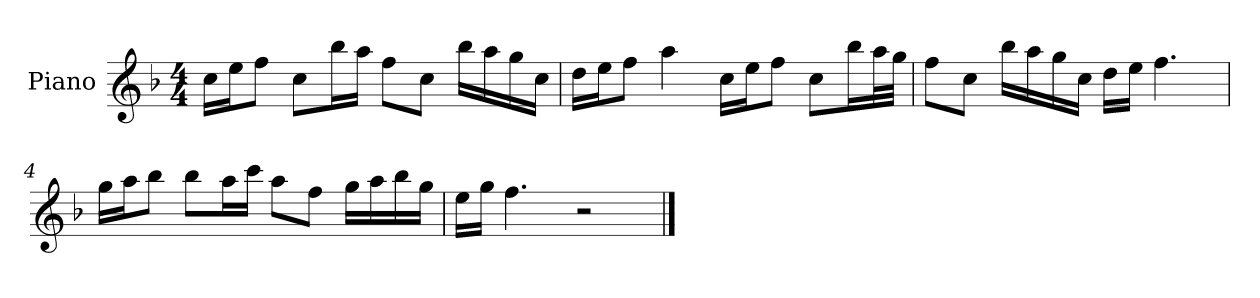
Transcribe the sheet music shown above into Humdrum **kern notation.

**kern
*part1
*staff1
*I"Piano
*I'P-no
*clefG2
*k[b-]
*M4/4
*MM90
=1
16cc\LL
16ee\J
8ff\J
8cc\L
16bb-\L
16aa\JJ
8ff\L
8cc\J
16bb-\LL
16aa\
16gg\
16cc\JJ
=2
16dd\LL
16ee\J
8ff\J
4aa\
16cc\LL
16ee\J
8ff\J
8cc\L
16bb-\L
32aa\L
32gg\JJJ
=3
8ff\L
8cc\J
16bb-\LL
16aa\
16gg\
16cc\JJ
16dd\LL
16ee\JJ
4.ff\
!!LO:LB:g=z
=4
16gg\LL
16aa\J
8bb-\J
8bb-\L
16aa\L
16ccc\JJ
8aa\L
8ff\J
16gg\LL
16aa\
16bb-\
16gg\JJ
=5
16ee\LL
16gg\JJ
4.ff\
2r
==
*-
